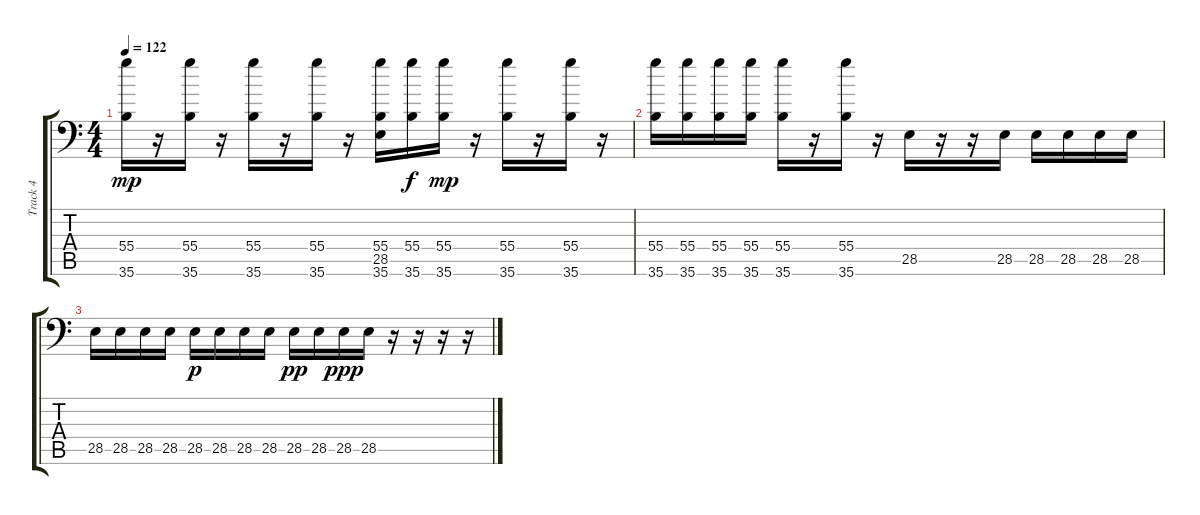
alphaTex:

\track ("Track 4" "Track 4") {instrument acousticgrandpiano}
\staff {score tabs}
\tuning (C-1 C-1 C-1 C-1 C-1 C-1) {hide}
\ts (4 4)
\tempo 122
\clef f4
\ks c
(55.4 35.6).16{dy mp} r.16 (55.4 35.6).16 r.16 (55.4 35.6).16 r.16 (55.4 35.6).16 r.16 (55.4 28.5 35.6).16 (55.4 35.6).16{dy f} (55.4 35.6).16{dy mp} r.16 (55.4 35.6).16 r.16 (55.4 35.6).16 r.16 |
(55.4 35.6).16 (55.4 35.6).16 (55.4 35.6).16 (55.4 35.6).16 (55.4 35.6).16 r.16 (55.4 35.6).16 r.16 28.5.16 r.16 r.16 28.5.16 28.5.16 28.5.16 28.5.16 28.5.16 |
28.5.16 28.5.16 28.5.16 28.5.16 28.5.16{dy p} 28.5.16 28.5.16 28.5.16 28.5.16{dy pp} 28.5.16 28.5.16{dy ppp} 28.5.16 r.16 r.16 r.16 r.16
